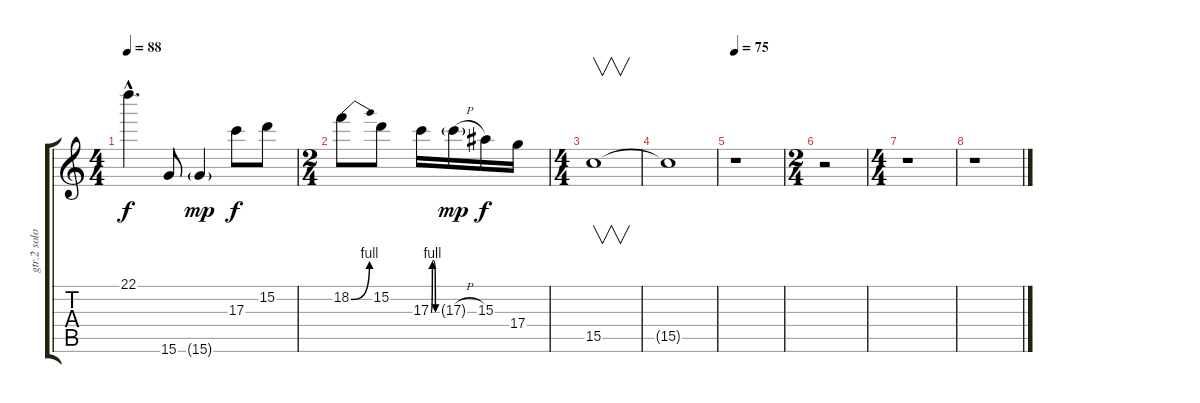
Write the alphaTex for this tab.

\track ("gtr.2 solo" "gtr.2 solo") {instrument distortionguitar}
\staff {score tabs}
\tuning (E4 B3 G3 D3 A2 E2) {hide}
\ts (4 4)
\tempo 88
\clef g2
\ks c
22.1{hac t}.4{d dy f} 15.6.8 15.6{g}.4{dy mp} 17.3.8{dy f} 15.2.8 |
\ts (2 4)
18.2{be (bend 0 0 60 4)}.8 15.2.8 17.3{be (custom 0 0 15 4 30 4 45 0 60 0)}.16 17.3{h g}.16{dy mp} 15.3.16{dy f} 17.4.16 |
\ts (4 4)
15.5.1{v} |
15.5{t}.1 |
\tempo 75
r.1 |
\ts (2 4)
r.2 |
\ts (4 4)
r.1 |
r.1
